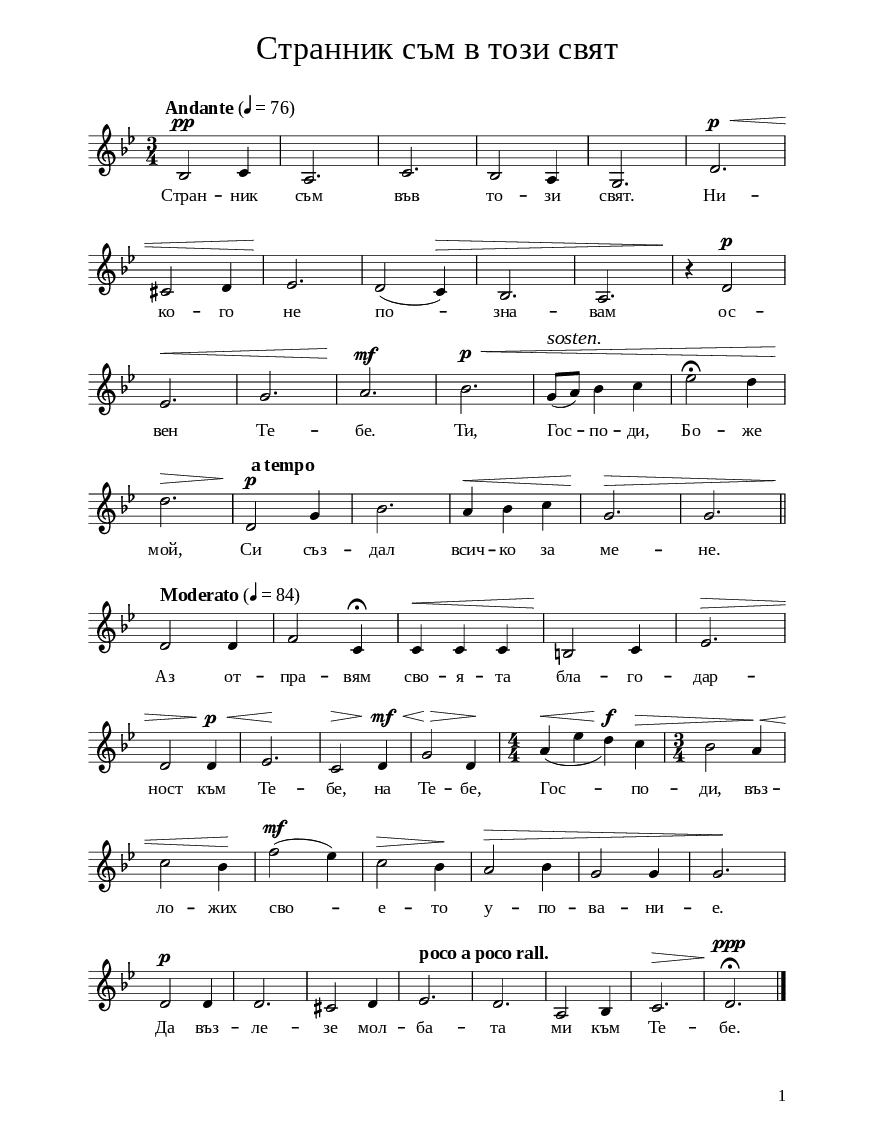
\version "2.24.2"

% include paper part and global functions
\include "include/globals.ily"

\bookpart {
  \label #'ref217
  \tocItem \markup "Странник съм в този свят "
  \paper {
    print-all-headers = ##t
    print-page-number = ##t
    print-first-page-number = ##t

    % put page numbers on the bottom
    oddHeaderMarkup = \markup ""
    evenHeaderMarkup = \markup ""
    oddFooterMarkup = \markup
    \fill-line {
      ""
      \if \should-print-page-number \fromproperty #'page:page-number-string
    }
    evenFooterMarkup = \markup
    \fill-line {
      \if \should-print-page-number \fromproperty #'page:page-number-string
      ""
    }

    left-margin = 1.5\cm
    right-margin = 1.5\cm
    top-margin = 1.6\cm
    bottom-margin = 1.2\cm
    ragged-bottom = ##t % do not spread the staves to fill the whole vertical space

    % change distance between staves
    system-system-spacing =
    #'((basic-distance . 11.5)
       (minimum-distance . 6)
       (padding . 1)
       (stretchability . 12))
  }
  \score {
    \include "include/score-layout.ily"
    \new Voice \absolute {
      \clef treble
      \key g \minor
      \time 3/4
      \tempoFunc "Andante" 4 "76"
      \autoBeamOff
      bes2 ^\pp c'4 | % 2
      a2. | % 3
      c'2. | % 4
      bes2 a4 | % 5
      g2.  | % 6
      d'2. ^\p ^\< \break | % 7
      cis'2 d'4 | % 8
      es'2. _\! | % 9
      d'2 ( c'4 ) ^\> |
      bes2. | % 11
      a2. | % 12
      r4 ^\! d'2 ^\p \break | % 13
      es'2. ^\< | % 14
      g'2. | % 15
      a'2.  ^\! ^\mf | % 16
      bes'2. ^\p ^\< | % 17
      g'8^\markup{ \huge \italic {sosten.} } ( [ a'8 ) ]
      bes'4 c''4 | % 18
      es''2 ^\fermata d''4 \break | % 19
      d''2.  ^\! ^\> |
      \tempo" a tempo"d'2 ^\! ^\p g'4 | % 21
      bes'2. | % 22
      a'4 ^\< bes'4 c''4 | % 23
      g'2. ^\! ^\> | % 24
      g'2.  \bar "||"
      \break | % 25
      \tempoFunc "Moderato" 4 "84" | % 25
      d'2 ^\! d'4 | % 26
      f'2 c'4 ^\fermata  | % 27
      c'4 ^\< c'4 c'4 | % 28
      b2 ^\! c'4 | % 29
      es'2. ^\> \break |
      d'2 \override Hairpin.to-barline = ##f d'4 _\! ^\p ^\< | % 31
      es'2. ^\! | % 32
      c'2  ^\> d'4 ^\! ^\mf ^\< | % 33
      g'2 ^\> d'4  ^\! | % 34
      \numericTimeSignature\time 4/4  | % 34
      \slurDown a'4 ( ^\! ^\< es''4 d''4 ) ^\! ^\f
      c''4 ^\> | % 35
      \time 3/4  | % 35
      bes'2   a'4 _\! ^\< | \break % 36
      c''2 bes'4  ^\! | % 37
      \slurUp f''2 ( ^\mf es''4 ) | % 38
      c''2 ^\> bes'4 ^\! | % 39
      a'2 ^\> bes'4 |
      g'2 g'4 | % 41
      g'2.  ^\! | \break  % 42
      d'2 ^\p d'4 | % 43
      d'2.| % 44
      cis'2 d'4 | % 45
      \tempo"poco a poco rall." es'2. | % 46
      d'2. | % 47
      a2 bes4 | % 48
      \override Hairpin.Y-extent = #'(0 . 3)
      c'2. ^\>  % 49
      d'2. ^\fermata ^\ppp |
      \bar "|."
    }

    \addlyrics {
      Стран -- ник съм във то -- зи
      свят. Ни -- ко -- го не по --
      зна -- вам ос -- вен Те -- бе. Ти,
      Гос -- по -- ди, Бо -- же мой,
      Си съз -- дал всич -- ко за ме --
      не. Аз от -- пра -- вям сво -- я --
      та бла -- го -- дар -- ност към Те
      -- бе, на Те -- бе, Гос  --  по
      -- ди, въз -- ло -- жих сво -- е --
      то у -- по -- ва -- ни -- е. Да въз
      -- ле -- зе мол -- ба -- та ми към
      Те -- бе.}

      \header {
        title = \titleFunc "Странник съм в този свят" "Strannik săm v tozi svjat"
      }

      \midi{}

    } % score


  } % bookpart
